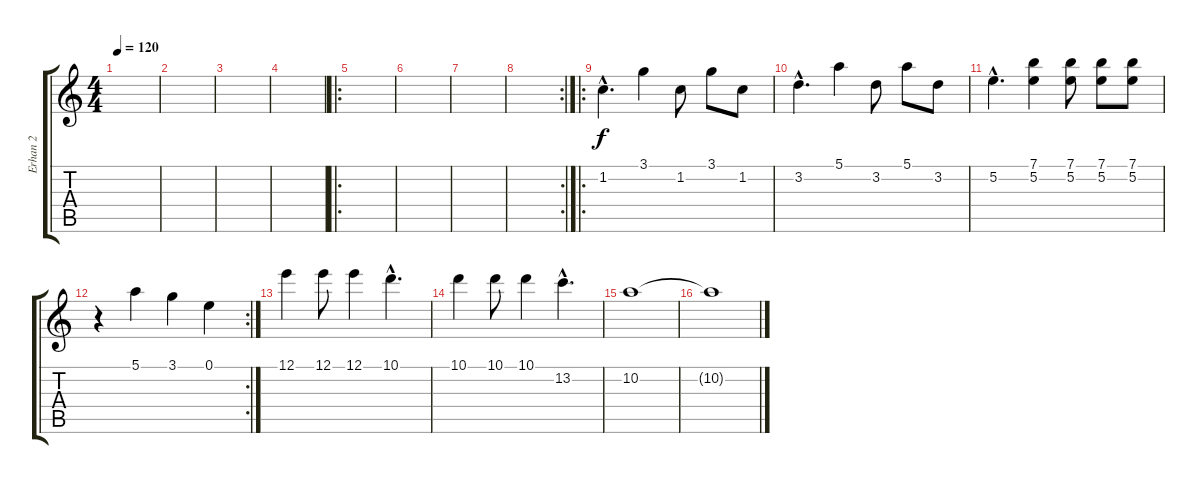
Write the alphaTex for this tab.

\track ("Erhan 2" "Erhan 2") {instrument distortionguitar}
\staff {score tabs}
\tuning (E4 B3 G3 D3 A2 E2) {hide}
\ts (4 4)
\tempo 120
\clef g2
\ks c
|
|
|
|
\ro
|
|
|
\rc 2
|
\ro
1.2{hac}.4{d} 3.1.4 1.2.8 3.1.8 1.2.8 |
3.2{hac}.4{d} 5.1.4 3.2.8 5.1.8 3.2.8 |
5.2{hac}.4{d} (7.1 5.2).4 (7.1 5.2).8 (7.1 5.2).8 (7.1 5.2).8 |
\rc 2
r.4 5.1.4 3.1.4 0.1.4 |
12.1.4 12.1.8 12.1.4 10.1{hac}.4{d} |
10.1.4 10.1.8 10.1.4 13.2{hac}.4{d} |
10.2.1 |
10.2{t}.1
